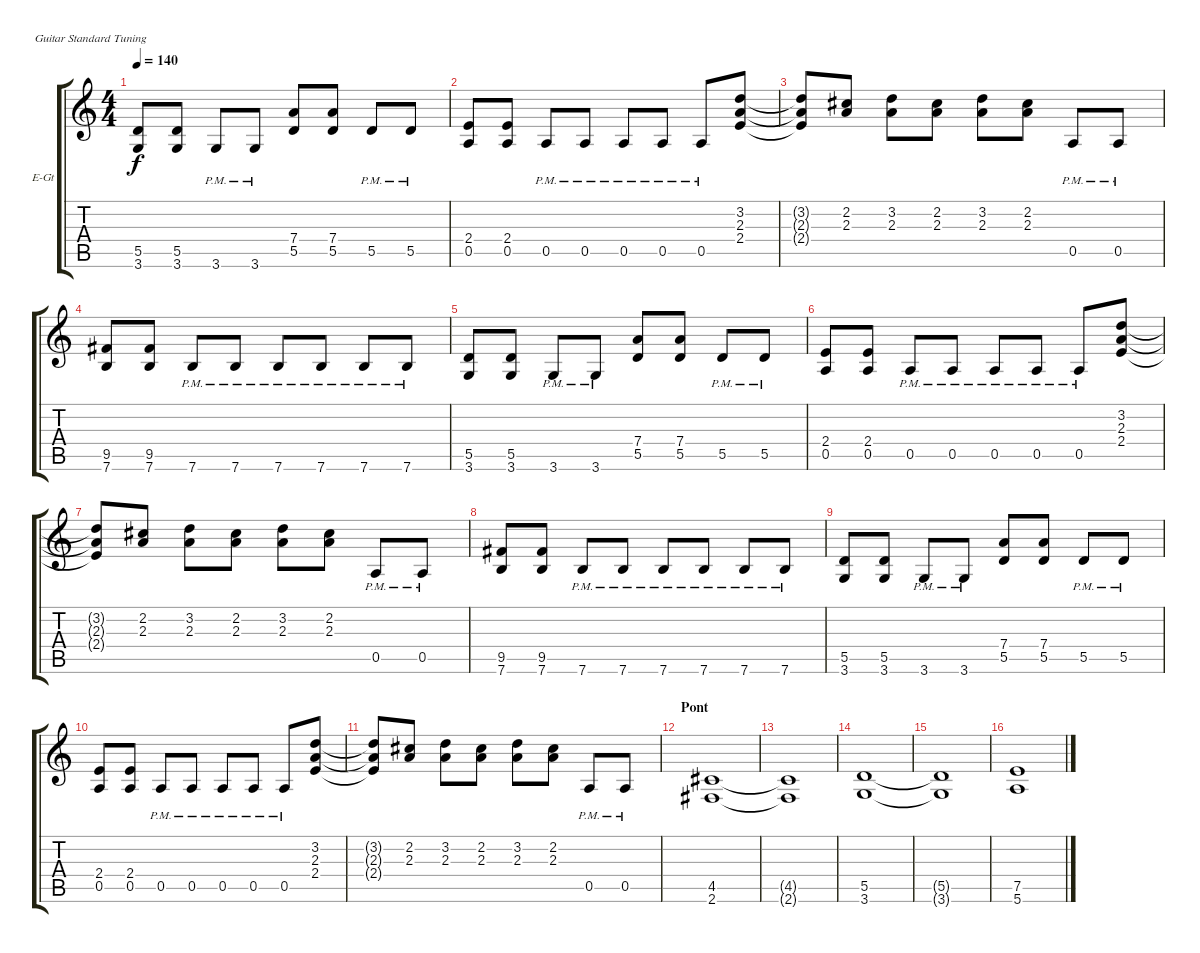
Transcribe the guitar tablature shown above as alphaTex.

\bracketExtendMode groupsimilarinstruments
\firstSystemTrackNameOrientation horizontal
\otherSystemsTrackNameOrientation horizontal
\track ("Electric Guitar 1" "E-Gt") {instrument distortionguitar}
\staff {score tabs}
\tuning (E4 B3 G3 D3 A2 E2)
\ts (4 4)
\tempo 140
\clef g2
\ks c
(3.6 5.5).8{dy f} (5.5 3.6).8 3.6{pm}.8 3.6{pm}.8 (5.5 7.4).8 (5.5 7.4).8 5.5{pm}.8 5.5{pm}.8 |
(0.5 2.4).8 (0.5 2.4).8 0.5{pm}.8 0.5{pm}.8 0.5{pm}.8 0.5{pm}.8 0.5{pm}.8 (3.2 2.3 2.4).8 |
(3.2{t} 2.3{t} 2.4{t}).8 (2.2 2.3).8 (3.2 2.3).8 (2.2 2.3).8 (3.2 2.3).8 (2.3 2.2).8 0.5{pm}.8 0.5{pm}.8 |
(7.6 9.5).8 (7.6 9.5).8 7.6{pm}.8 7.6{pm}.8 7.6{pm}.8 7.6{pm}.8 7.6{pm}.8 7.6{pm}.8 |
(3.6 5.5).8 (5.5 3.6).8 3.6{pm}.8 3.6{pm}.8 (5.5 7.4).8 (5.5 7.4).8 5.5{pm}.8 5.5{pm}.8 |
(0.5 2.4).8 (0.5 2.4).8 0.5{pm}.8 0.5{pm}.8 0.5{pm}.8 0.5{pm}.8 0.5{pm}.8 (3.2 2.3 2.4).8 |
(3.2{t} 2.3{t} 2.4{t}).8 (2.2 2.3).8 (3.2 2.3).8 (2.2 2.3).8 (3.2 2.3).8 (2.3 2.2).8 0.5{pm}.8 0.5{pm}.8 |
(7.6 9.5).8 (7.6 9.5).8 7.6{pm}.8 7.6{pm}.8 7.6{pm}.8 7.6{pm}.8 7.6{pm}.8 7.6{pm}.8 |
(3.6 5.5).8 (5.5 3.6).8 3.6{pm}.8 3.6{pm}.8 (5.5 7.4).8 (5.5 7.4).8 5.5{pm}.8 5.5{pm}.8 |
(0.5 2.4).8 (0.5 2.4).8 0.5{pm}.8 0.5{pm}.8 0.5{pm}.8 0.5{pm}.8 0.5{pm}.8 (3.2 2.3 2.4).8 |
(3.2{t} 2.3{t} 2.4{t}).8 (2.2 2.3).8 (3.2 2.3).8 (2.2 2.3).8 (3.2 2.3).8 (2.3 2.2).8 0.5{pm}.8 0.5{pm}.8 |
\section ("" "Pont")
(2.6 4.5).1 |
(4.5{t} 2.6{t}).1 |
(3.6 5.5).1 |
(5.5{t} 3.6{t}).1 |
(5.6 7.5).1
